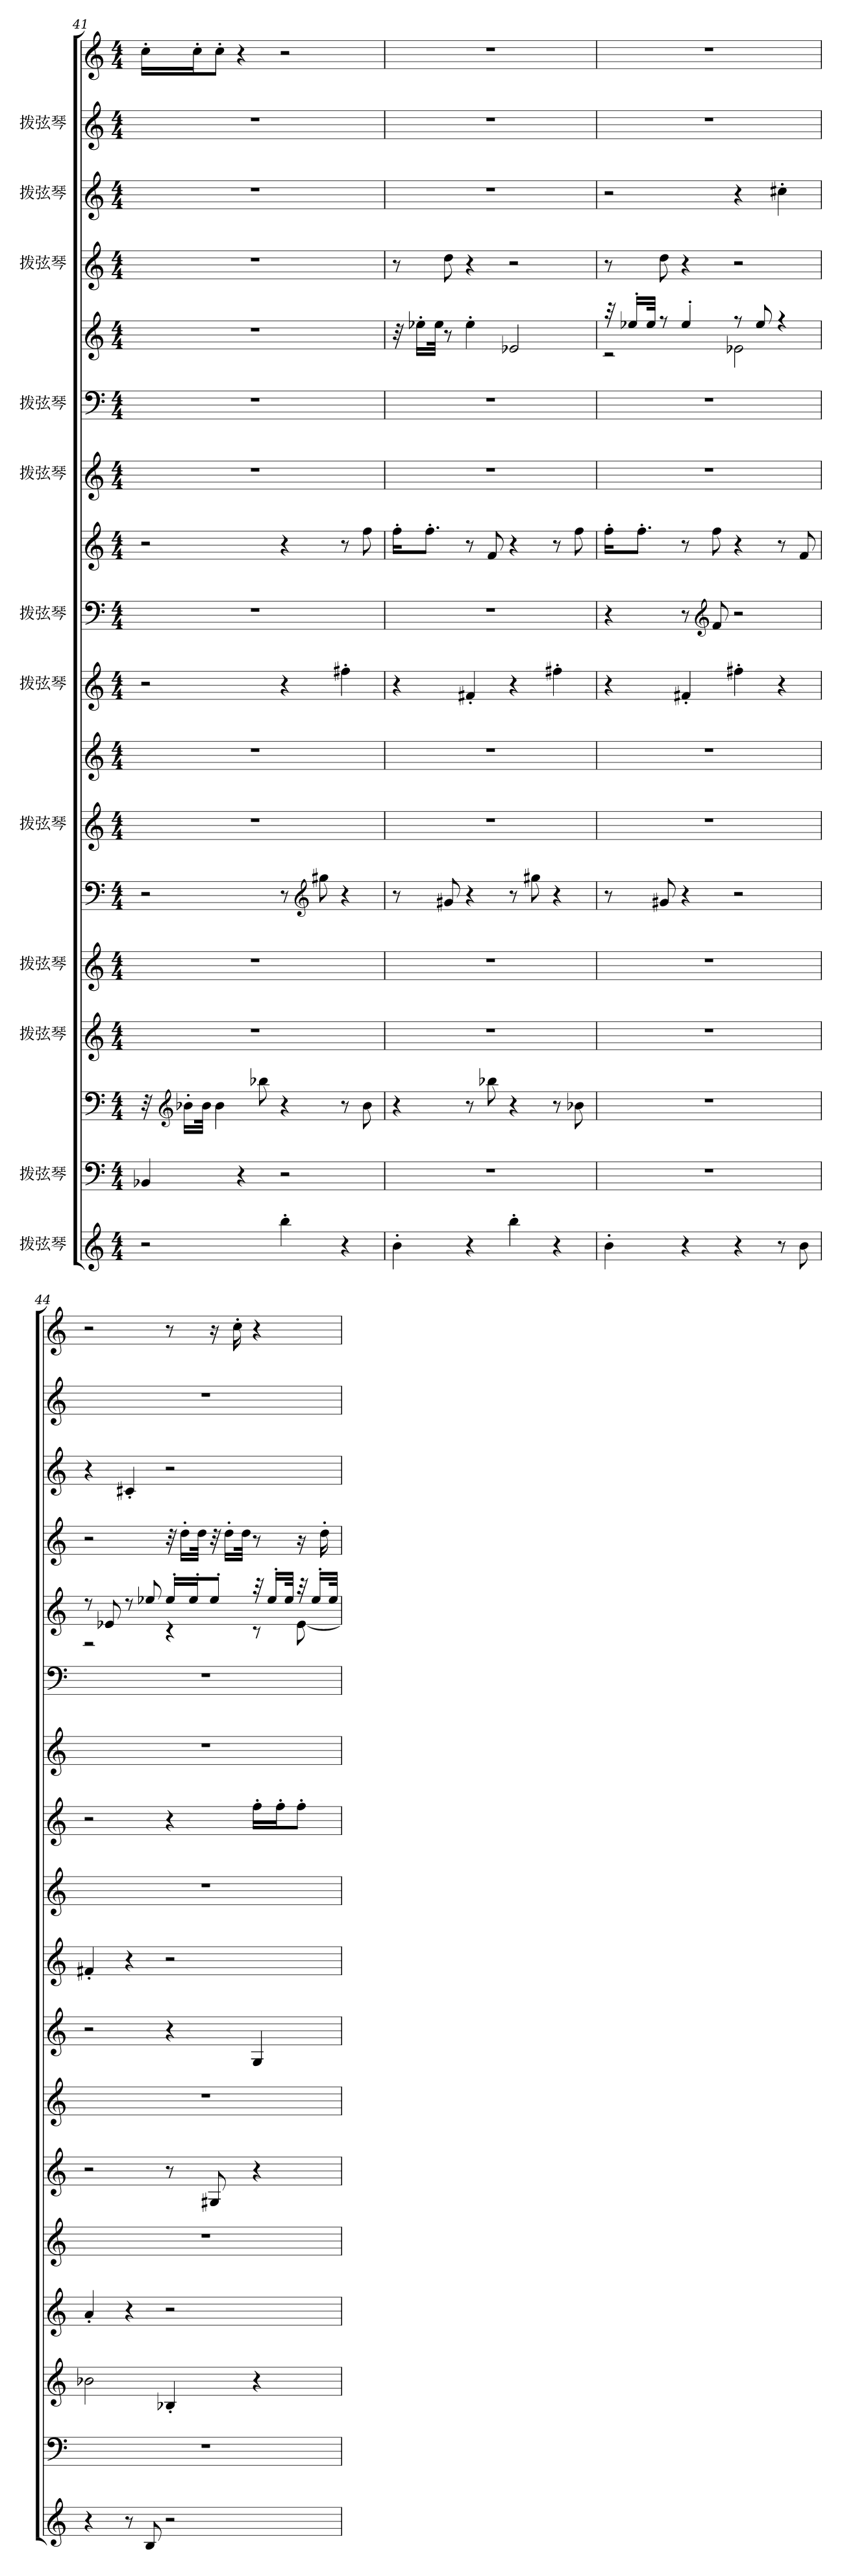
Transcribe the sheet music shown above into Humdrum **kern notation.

**kern	**kern	**kern	**kern	**kern	**kern	**kern	**kern	**kern	**kern	**kern	**kern	**kern	**kern	**kern	**kern	**kern	**kern
*part12	*part11	*part11	*part10	*part9	*part9	*part8	*part8	*part7	*part6	*part6	*part5	*part4	*part4	*part3	*part2	*part1	*part1
*staff18	*staff17	*staff16	*staff15	*staff14	*staff13	*staff12	*staff11	*staff10	*staff9	*staff8	*staff7	*staff6	*staff5	*staff4	*staff3	*staff2	*staff1
*I"拨弦琴	*I"拨弦琴	*	*I"拨弦琴	*I"拨弦琴	*	*I"拨弦琴	*	*I"拨弦琴	*I"拨弦琴	*	*I"拨弦琴	*I"拨弦琴	*	*I"拨弦琴	*I"拨弦琴	*I"拨弦琴	*
*clefG2	*clefF4	*clefF4	*clefG2	*clefG2	*clefF4	*clefG2	*clefG2	*clefG2	*clefF4	*clefG2	*clefG2	*clefF4	*clefG2	*clefG2	*clefG2	*clefG2	*clefG2
*k[]	*k[]	*k[]	*k[]	*k[]	*k[]	*k[]	*k[]	*k[]	*k[]	*k[]	*k[]	*k[]	*k[]	*k[]	*k[]	*k[]	*k[]
*M4/4	*M4/4	*M4/4	*M4/4	*M4/4	*M4/4	*M4/4	*M4/4	*M4/4	*M4/4	*M4/4	*M4/4	*M4/4	*M4/4	*M4/4	*M4/4	*M4/4	*M4/4
=41	=41	=41	=41	=41	=41	=41	=41	=41	=41	=41	=41	=41	=41	=41	=41	=41	=41
2r	4BB-X/	32r	1r	1r	2r	1r	1r	2r	1r	2r	1r	1r	1r	1r	1r	1r	16cc'\LL
*	*	*clefG2	*	*	*	*	*	*	*	*	*	*	*	*	*	*	*
.	.	16b-X'\LL	.	.	.	.	.	.	.	.	.	.	.	.	.	.	.
.	.	.	.	.	.	.	.	.	.	.	.	.	.	.	.	.	16cc'\J
.	.	32b-\JJk	.	.	.	.	.	.	.	.	.	.	.	.	.	.	.
.	.	4b-\	.	.	.	.	.	.	.	.	.	.	.	.	.	.	8cc'\J
.	4r	.	.	.	.	.	.	.	.	.	.	.	.	.	.	.	4r
.	.	8bb-X\	.	.	.	.	.	.	.	.	.	.	.	.	.	.	.
4bb'\	2r	4r	.	.	8r	.	.	4r	.	4r	.	.	.	.	.	.	2r
*	*	*	*	*	*clefG2	*	*	*	*	*	*	*	*	*	*	*	*
.	.	.	.	.	8gg#X\	.	.	.	.	.	.	.	.	.	.	.	.
4r	.	8r	.	.	4r	.	.	4ff#X'\	.	8r	.	.	.	.	.	.	.
.	.	8b-\	.	.	.	.	.	.	.	8ff\	.	.	.	.	.	.	.
!!LO:PB:g=z
=42	=42	=42	=42	=42	=42	=42	=42	=42	=42	=42	=42	=42	=42	=42	=42	=42	=42
4b'\	1r	4r	1r	1r	8r	1r	1r	4r	1r	16ff'\KL	1r	1r	32r	8r	1r	1r	1r
.	.	.	.	.	.	.	.	.	.	.	.	.	16ee-X'\LL	.	.	.	.
.	.	.	.	.	.	.	.	.	.	8.ff'\J	.	.	.	.	.	.	.
.	.	.	.	.	.	.	.	.	.	.	.	.	32ee-\JJk	.	.	.	.
.	.	.	.	.	8g#X/	.	.	.	.	.	.	.	8r	8dd\	.	.	.
4r	.	8r	.	.	4r	.	.	4f#X'/	.	8r	.	.	4ee-'\	4r	.	.	.
.	.	8bb-X\	.	.	.	.	.	.	.	8f/	.	.	.	.	.	.	.
4bb'\	.	4r	.	.	8r	.	.	4r	.	4r	.	.	2e-X/	2r	.	.	.
.	.	.	.	.	8gg#X\	.	.	.	.	.	.	.	.	.	.	.	.
4r	.	8r	.	.	4r	.	.	4ff#X'\	.	8r	.	.	.	.	.	.	.
.	.	8b-X\	.	.	.	.	.	.	.	8ff\	.	.	.	.	.	.	.
=43	=43	=43	=43	=43	=43	=43	=43	=43	=43	=43	=43	=43	=43	=43	=43	=43	=43
*	*	*	*	*	*	*	*	*	*	*	*	*	*^	*	*	*	*
4b'\	1r	1r	1r	1r	8r	1r	1r	4r	4r	16ff'\KL	1r	1r	32r	2r	8r	2r	1r	1r
.	.	.	.	.	.	.	.	.	.	.	.	.	16ee-X'/LL	.	.	.	.	.
.	.	.	.	.	.	.	.	.	.	8.ff'\J	.	.	.	.	.	.	.	.
.	.	.	.	.	.	.	.	.	.	.	.	.	32ee-/JJk	.	.	.	.	.
.	.	.	.	.	8g#X/	.	.	.	.	.	.	.	8r	.	8dd\	.	.	.
4r	.	.	.	.	4r	.	.	4f#X'/	8r	8r	.	.	4ee-'/	.	4r	.	.	.
*	*	*	*	*	*	*	*	*	*clefG2	*	*	*	*	*	*	*	*	*
.	.	.	.	.	.	.	.	.	8f/	8ff\	.	.	.	.	.	.	.	.
4r	.	.	.	.	2r	.	.	4ff#X'\	2r	4r	.	.	8r	2e-X\	2r	4r	.	.
.	.	.	.	.	.	.	.	.	.	.	.	.	8ee-/	.	.	.	.	.
8r	.	.	.	.	.	.	.	4r	.	8r	.	.	4r	.	.	4cc#X'\	.	.
8b\	.	.	.	.	.	.	.	.	.	8f/	.	.	.	.	.	.	.	.
!!LO:PB:g=z
=44	=44	=44	=44	=44	=44	=44	=44	=44	=44	=44	=44	=44	=44	=44	=44	=44	=44	=44
4r	1r	2b-X\	4a'/	1r	2r	1r	2r	4f#X'/	1r	2r	1r	1r	8r	2r	2r	4r	1r	2r
.	.	.	.	.	.	.	.	.	.	.	.	.	8e-X/	.	.	.	.	.
8r	.	.	4r	.	.	.	.	4r	.	.	.	.	8r	.	.	4c#X'/	.	.
8B/	.	.	.	.	.	.	.	.	.	.	.	.	8ee-X/	.	.	.	.	.
2r	.	4B-X'/	2r	.	8r	.	4r	2r	.	4r	.	.	16ee-'/LL	4r	32r	2r	.	8r
.	.	.	.	.	.	.	.	.	.	.	.	.	.	.	16dd'\LL	.	.	.
.	.	.	.	.	.	.	.	.	.	.	.	.	16ee-'/J	.	.	.	.	.
.	.	.	.	.	.	.	.	.	.	.	.	.	.	.	32dd\JJk	.	.	.
.	.	.	.	.	8G#X/	.	.	.	.	.	.	.	8ee-'/J	.	32r	.	.	16r
.	.	.	.	.	.	.	.	.	.	.	.	.	.	.	16dd'\LL	.	.	.
.	.	.	.	.	.	.	.	.	.	.	.	.	.	.	.	.	.	16cc'\
.	.	.	.	.	.	.	.	.	.	.	.	.	.	.	32dd\JJk	.	.	.
.	.	4r	.	.	4r	.	4G/	.	.	16ff'\LL	.	.	32r	8r	8r	.	.	4r
.	.	.	.	.	.	.	.	.	.	.	.	.	16ee-'/LL	.	.	.	.	.
.	.	.	.	.	.	.	.	.	.	16ff'\J	.	.	.	.	.	.	.	.
.	.	.	.	.	.	.	.	.	.	.	.	.	32ee-/JJk	.	.	.	.	.
.	.	.	.	.	.	.	.	.	.	8ff'\J	.	.	32r	[8e-\	16r	.	.	.
.	.	.	.	.	.	.	.	.	.	.	.	.	16ee-'/LL	.	.	.	.	.
.	.	.	.	.	.	.	.	.	.	.	.	.	.	.	16dd'\	.	.	.
.	.	.	.	.	.	.	.	.	.	.	.	.	32ee-/JJk	.	.	.	.	.
*	*	*	*	*	*	*	*	*	*	*	*	*	*v	*v	*	*	*	*
=	=	=	=	=	=	=	=	=	=	=	=	=	=	=	=	=	=
*-	*-	*-	*-	*-	*-	*-	*-	*-	*-	*-	*-	*-	*-	*-	*-	*-	*-
